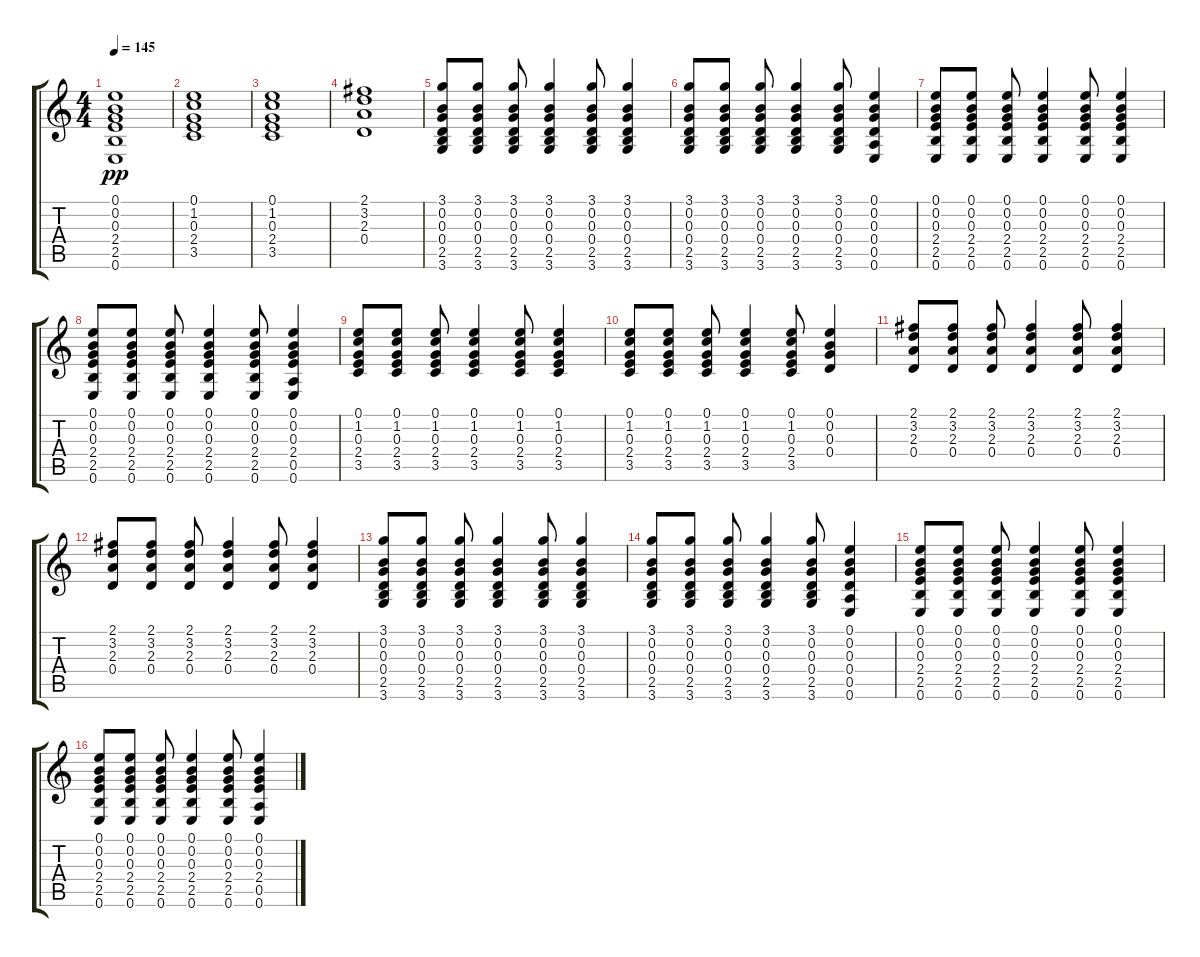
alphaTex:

\track "" {instrument overdrivenguitar}
\staff {score tabs}
\tuning (E4 B3 G3 D3 A2 E2) {hide}
\ts (4 4)
\tempo 145
\clef g2
\ks c
(0.1 0.2 0.3 2.4 2.5 0.6).1{dy pp} |
(0.1 1.2 0.3 2.4 3.5).1 |
(0.1 1.2 0.3 2.4 3.5).1 |
(2.1 3.2 2.3 0.4).1 |
(3.1 0.2 0.3 0.4 2.5 3.6).8 (3.1 0.2 0.3 0.4 2.5 3.6).8 (3.1 0.2 0.3 0.4 2.5 3.6).8 (3.1 0.2 0.3 0.4 2.5 3.6).4 (3.1 0.2 0.3 0.4 2.5 3.6).8 (3.1 0.2 0.3 0.4 2.5 3.6).4 |
(3.1 0.2 0.3 0.4 2.5 3.6).8 (3.1 0.2 0.3 0.4 2.5 3.6).8 (3.1 0.2 0.3 0.4 2.5 3.6).8 (3.1 0.2 0.3 0.4 2.5 3.6).4 (3.1 0.2 0.3 0.4 2.5 3.6).8 (0.1 0.2 0.3 0.4 0.5 0.6).4 |
(0.1 0.2 0.3 2.4 2.5 0.6).8 (0.1 0.2 0.3 2.4 2.5 0.6).8 (0.1 0.2 0.3 2.4 2.5 0.6).8 (0.1 0.2 0.3 2.4 2.5 0.6).4 (0.1 0.2 0.3 2.4 2.5 0.6).8 (0.1 0.2 0.3 2.4 2.5 0.6).4 |
(0.1 0.2 0.3 2.4 2.5 0.6).8 (0.1 0.2 0.3 2.4 2.5 0.6).8 (0.1 0.2 0.3 2.4 2.5 0.6).8 (0.1 0.2 0.3 2.4 2.5 0.6).4 (0.1 0.2 0.3 2.4 2.5 0.6).8 (0.1 0.2 0.3 2.4 0.5 0.6).4 |
(0.1 1.2 0.3 2.4 3.5).8 (0.1 1.2 0.3 2.4 3.5).8 (0.1 1.2 0.3 2.4 3.5).8 (0.1 1.2 0.3 2.4 3.5).4 (0.1 1.2 0.3 2.4 3.5).8 (0.1 1.2 0.3 2.4 3.5).4 |
(0.1 1.2 0.3 2.4 3.5).8 (0.1 1.2 0.3 2.4 3.5).8 (0.1 1.2 0.3 2.4 3.5).8 (0.1 1.2 0.3 2.4 3.5).4 (0.1 1.2 0.3 2.4 3.5).8 (0.1 0.2 0.3 0.4).4 |
(2.1 3.2 2.3 0.4).8 (2.1 3.2 2.3 0.4).8 (2.1 3.2 2.3 0.4).8 (2.1 3.2 2.3 0.4).4 (2.1 3.2 2.3 0.4).8 (2.1 3.2 2.3 0.4).4 |
(2.1 3.2 2.3 0.4).8 (2.1 3.2 2.3 0.4).8 (2.1 3.2 2.3 0.4).8 (2.1 3.2 2.3 0.4).4 (2.1 3.2 2.3 0.4).8 (2.1 3.2 2.3 0.4).4 |
(3.1 0.2 0.3 0.4 2.5 3.6).8 (3.1 0.2 0.3 0.4 2.5 3.6).8 (3.1 0.2 0.3 0.4 2.5 3.6).8 (3.1 0.2 0.3 0.4 2.5 3.6).4 (3.1 0.2 0.3 0.4 2.5 3.6).8 (3.1 0.2 0.3 0.4 2.5 3.6).4 |
(3.1 0.2 0.3 0.4 2.5 3.6).8 (3.1 0.2 0.3 0.4 2.5 3.6).8 (3.1 0.2 0.3 0.4 2.5 3.6).8 (3.1 0.2 0.3 0.4 2.5 3.6).4 (3.1 0.2 0.3 0.4 2.5 3.6).8 (0.1 0.2 0.3 0.4 0.5 0.6).4 |
(0.1 0.2 0.3 2.4 2.5 0.6).8 (0.1 0.2 0.3 2.4 2.5 0.6).8 (0.1 0.2 0.3 2.4 2.5 0.6).8 (0.1 0.2 0.3 2.4 2.5 0.6).4 (0.1 0.2 0.3 2.4 2.5 0.6).8 (0.1 0.2 0.3 2.4 2.5 0.6).4 |
(0.1 0.2 0.3 2.4 2.5 0.6).8 (0.1 0.2 0.3 2.4 2.5 0.6).8 (0.1 0.2 0.3 2.4 2.5 0.6).8 (0.1 0.2 0.3 2.4 2.5 0.6).4 (0.1 0.2 0.3 2.4 2.5 0.6).8 (0.1 0.2 0.3 2.4 0.5 0.6).4
